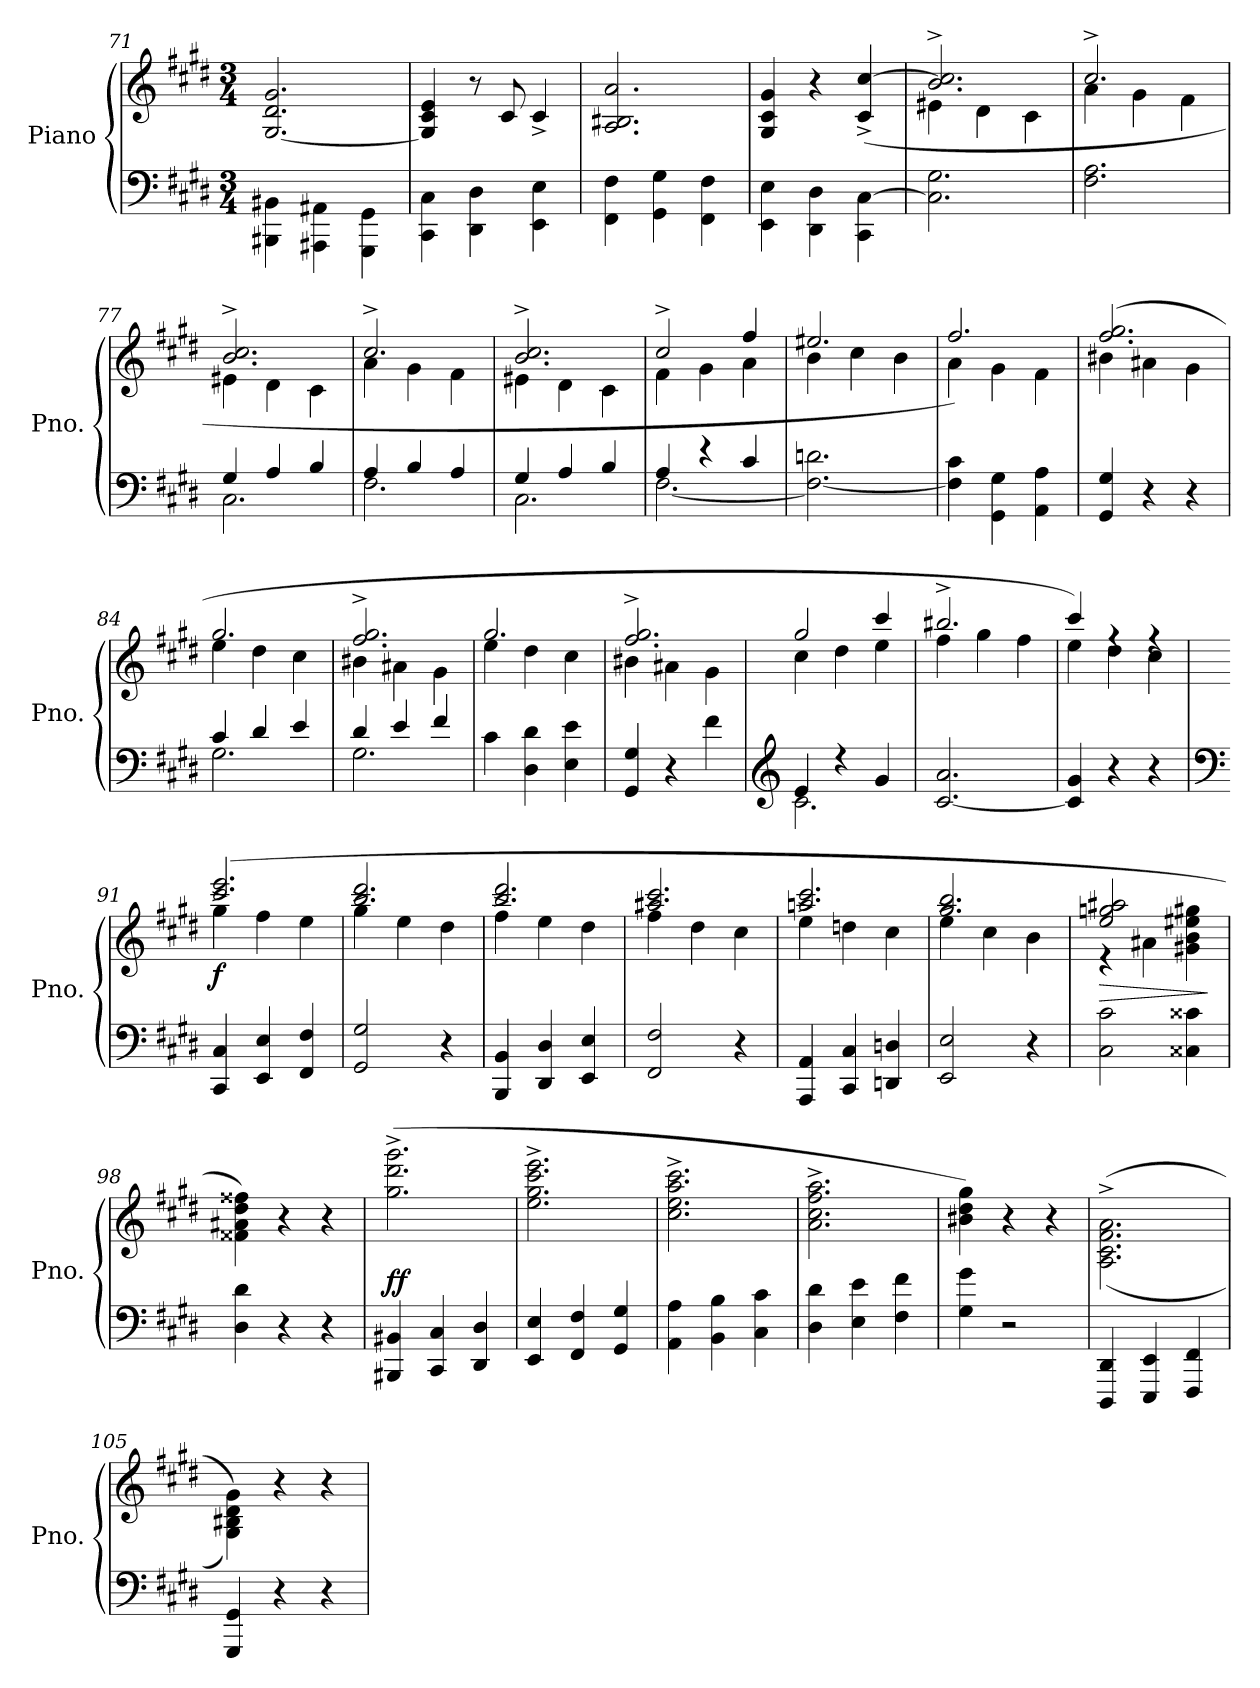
**kern	**kern	**dynam
*part1	*part1	*part1
*staff2	*staff1	*staff1/2
*I"Piano	*	*
*I'Pno.	*	*
*clefF4	*clefG2	*
*k[f#c#g#d#]	*k[f#c#g#d#]	*
*M3/4	*M3/4	*
=71	=71	=71
4BBB#X\ 4BB#X\	[2.G#/ 2.d#/ 2.g#/	.
4AAA#X\ 4AA#X\	.	.
4GGG#\ 4GG#\	.	.
=72	=72	=72
4CC#\ 4C#\	4G#/] 4c#/ 4e/	.
4DD#\ 4D#\	8r	.
.	8c#/	.
4EE\ 4E\	4c#^/	.
=73	=73	=73
4FF#\ 4F#\	2.A/ 2.B#X/ 2.a/	.
4GG#\ 4G#\	.	.
4FF#\ 4F#\	.	.
=74	=74	=74
4EE\ 4E\	4G#/ 4c#/ 4g#/	.
4DD#\ 4D#\	4r	.
4CC#\ [4C#\	(4c#/^ [4cc#/^	.
!!LO:LB:g=z
=75	=75	=75
*	*^	*
2.C#\] 2.G#\	2.b/^ 2.cc#/]^	4e#X\	.
.	.	4d#\	.
.	.	4c#\	.
=76	=76	=76	=76
2.F#\ 2.A\	2.cc#^/	4a\	.
.	.	4g#\	.
.	.	4f#\	.
=77	=77	=77	=77
*^	*	*	*
4G#/	2.C#\	2.b/^ 2.cc#/^	4e#X\	.
4A/	.	.	4d#\	.
4B/	.	.	4c#\	.
=78	=78	=78	=78	=78
4A/	2.F#\	2.cc#^/	4a\	.
4B/	.	.	4g#\	.
4A/	.	.	4f#\	.
=79	=79	=79	=79	=79
4G#/	2.C#\	2.b/^ 2.cc#/^	4e#X\	.
4A/	.	.	4d#\	.
4B/	.	.	4c#\	.
=80	=80	=80	=80	=80
4A/	[2.F#\	2cc#^/	4f#\	.
4r	.	.	4g#\	.
4c#/	.	4ff#/	4a\	.
*v	*v	*	*	*
=81	=81	=81	=81
2.F#\_ 2.dn\	2.ee#X/	4b\	.
.	.	4cc#\	.
.	.	4b\	.
=82	=82	=82	=82
4F#\] 4c#\	2.ff#/)	4a\	.
4GG#\ 4G#\	.	4g#\	.
4AA\ 4A\	.	4f#\	.
!!LO:LB:g=z	!!
=83	=83	=83	=83
4GG#/ 4G#/	(2.ff#/ 2.gg#/	4b#X\	.
4r	.	4a#X\	.
4r	.	4g#\	.
=84	=84	=84	=84
*^	*	*	*
4c#/	2.G#\	2.gg#/	4ee\	.
4d#/	.	.	4dd#\	.
4e/	.	.	4cc#\	.
=85	=85	=85	=85	=85
4d#/	2.G#\	2.ff#/^ 2.gg#/^	4b#X\	.
4e/	.	.	4a#X\	.
4f#/	.	.	4g#\	.
*v	*v	*	*	*
=86	=86	=86	=86
4c#\	2.gg#/	4ee\	.
4D#\ 4d#\	.	4dd#\	.
4E\ 4e\	.	4cc#\	.
=87	=87	=87	=87
4GG#/ 4G#/	2.ff#/^ 2.gg#/^	4b#X\	.
4r	.	4a#X\	.
4f#\	.	4g#\	.
=88	=88	=88	=88
*clefG2	*	*	*
*^	*	*	*
2.c#\	4e/	2gg#/	4cc#\	.
.	4rdd	.	4dd#\	.
.	4g#/	4ccc#/	4ee\	.
*v	*v	*	*	*
=89	=89	=89	=89
[2.c#/ 2.a/	2.bb#X^/	4ff#\	.
.	.	4gg#\	.
.	.	4ff#\	.
!!LO:PB:g=z	!!
=90	=90	=90	=90
4c#/] 4g#/	4ccc#/)	4ee\	.
4r	4rff	4dd#\	.
4r	4rff	4cc#\	.
=91	=91	=91	=91
*clefF4	*	*	*
!	!	!	!LO:DY:b
4CC#/ 4C#/	4gg#^\	(2.ccc#/ 2.eee/	f
4EE/ 4E/	4ff#\	.	.
4FF#/ 4F#/	4ee\	.	.
=92	=92	=92	=92
2GG#/ 2G#/	4gg#^\	2.bb/ 2.ddd#/	.
.	4ee\	.	.
4r	4dd#\	.	.
=93	=93	=93	=93
4BBB/ 4BB/	4ff#^\	2.bb/ 2.ddd#/	.
4DD#/ 4D#/	4ee\	.	.
4EE/ 4E/	4dd#\	.	.
=94	=94	=94	=94
2FF#/ 2F#/	4ff#^\	2.aa#X/ 2.ccc#/	.
.	4dd#\	.	.
4r	4cc#\	.	.
=95	=95	=95	=95
4AAA/ 4AA/	4ee^\	2.aan/ 2.ccc#/	.
4CC#/ 4C#/	4ddn\	.	.
4DDn/ 4Dn/	4cc#\	.	.
=96	=96	=96	=96
2EE/ 2E/	4ee^\	2.gg#/ 2.bb/	.
.	4cc#\	.	.
4r	4b\	.	.
=97	=97	=97	=97
!	!	!	!LO:HP:b
2C#\ 2c#\	2ee/ 2ggn/ 2aa#X/	4r	>
.	.	4a#X\	.
4C##X\ 4c##X\	4ryy	4g#X\ 4b\ 4ee#X\ 4gg#X\	.
*	*v	*v	*
.	.	]
!!LO:LB:g=z
=98	=98	=98
4D#\ 4d#\	4f##X\ 4a#X\ 4dd#\ 4ff##X\)	.
4r	4r	.
4r	4r	.
=99	=99	=99
!	!	!LO:DY:a=2
4BBB#X/ 4BB#X/	(2.gg#\^ 2.ddd#\^ 2.ggg#\^	ff
4CC#/ 4C#/	.	.
4DD#/ 4D#/	.	.
=100	=100	=100
4EE/ 4E/	2.ee\^ 2.gg#\^ 2.ccc#\^ 2.eee\^	.
4FF#/ 4F#/	.	.
4GG#/ 4G#/	.	.
=101	=101	=101
4AA\ 4A\	2.cc#\^ 2.ee\^ 2.aa\^ 2.ccc#\^	.
4BB\ 4B\	.	.
4C#\ 4c#\	.	.
=102	=102	=102
4D#\ 4d#\	2.a\^ 2.cc#\^ 2.ff#\^ 2.aa\^	.
4E\ 4e\	.	.
4F#\ 4f#\	.	.
=103	=103	=103
4G#\ 4g#\	4b#X\ 4dd#\ 4gg#\)	.
2r	4r	.
.	4r	.
=104	=104	=104
4DDD#/ 4DD#/	((2.A\^ 2.c#\^ 2.f#\^ 2.a\^	.
4EEE/ 4EE/	.	.
4FFF#/ 4FF#/	.	.
=105	=105	=105
4GGG#/ 4GG#/	4G#\ 4B#X\ 4d#\ 4g#\))	.
4r	4r	.
4r	4r	.
=	=	=
*-	*-	*-
